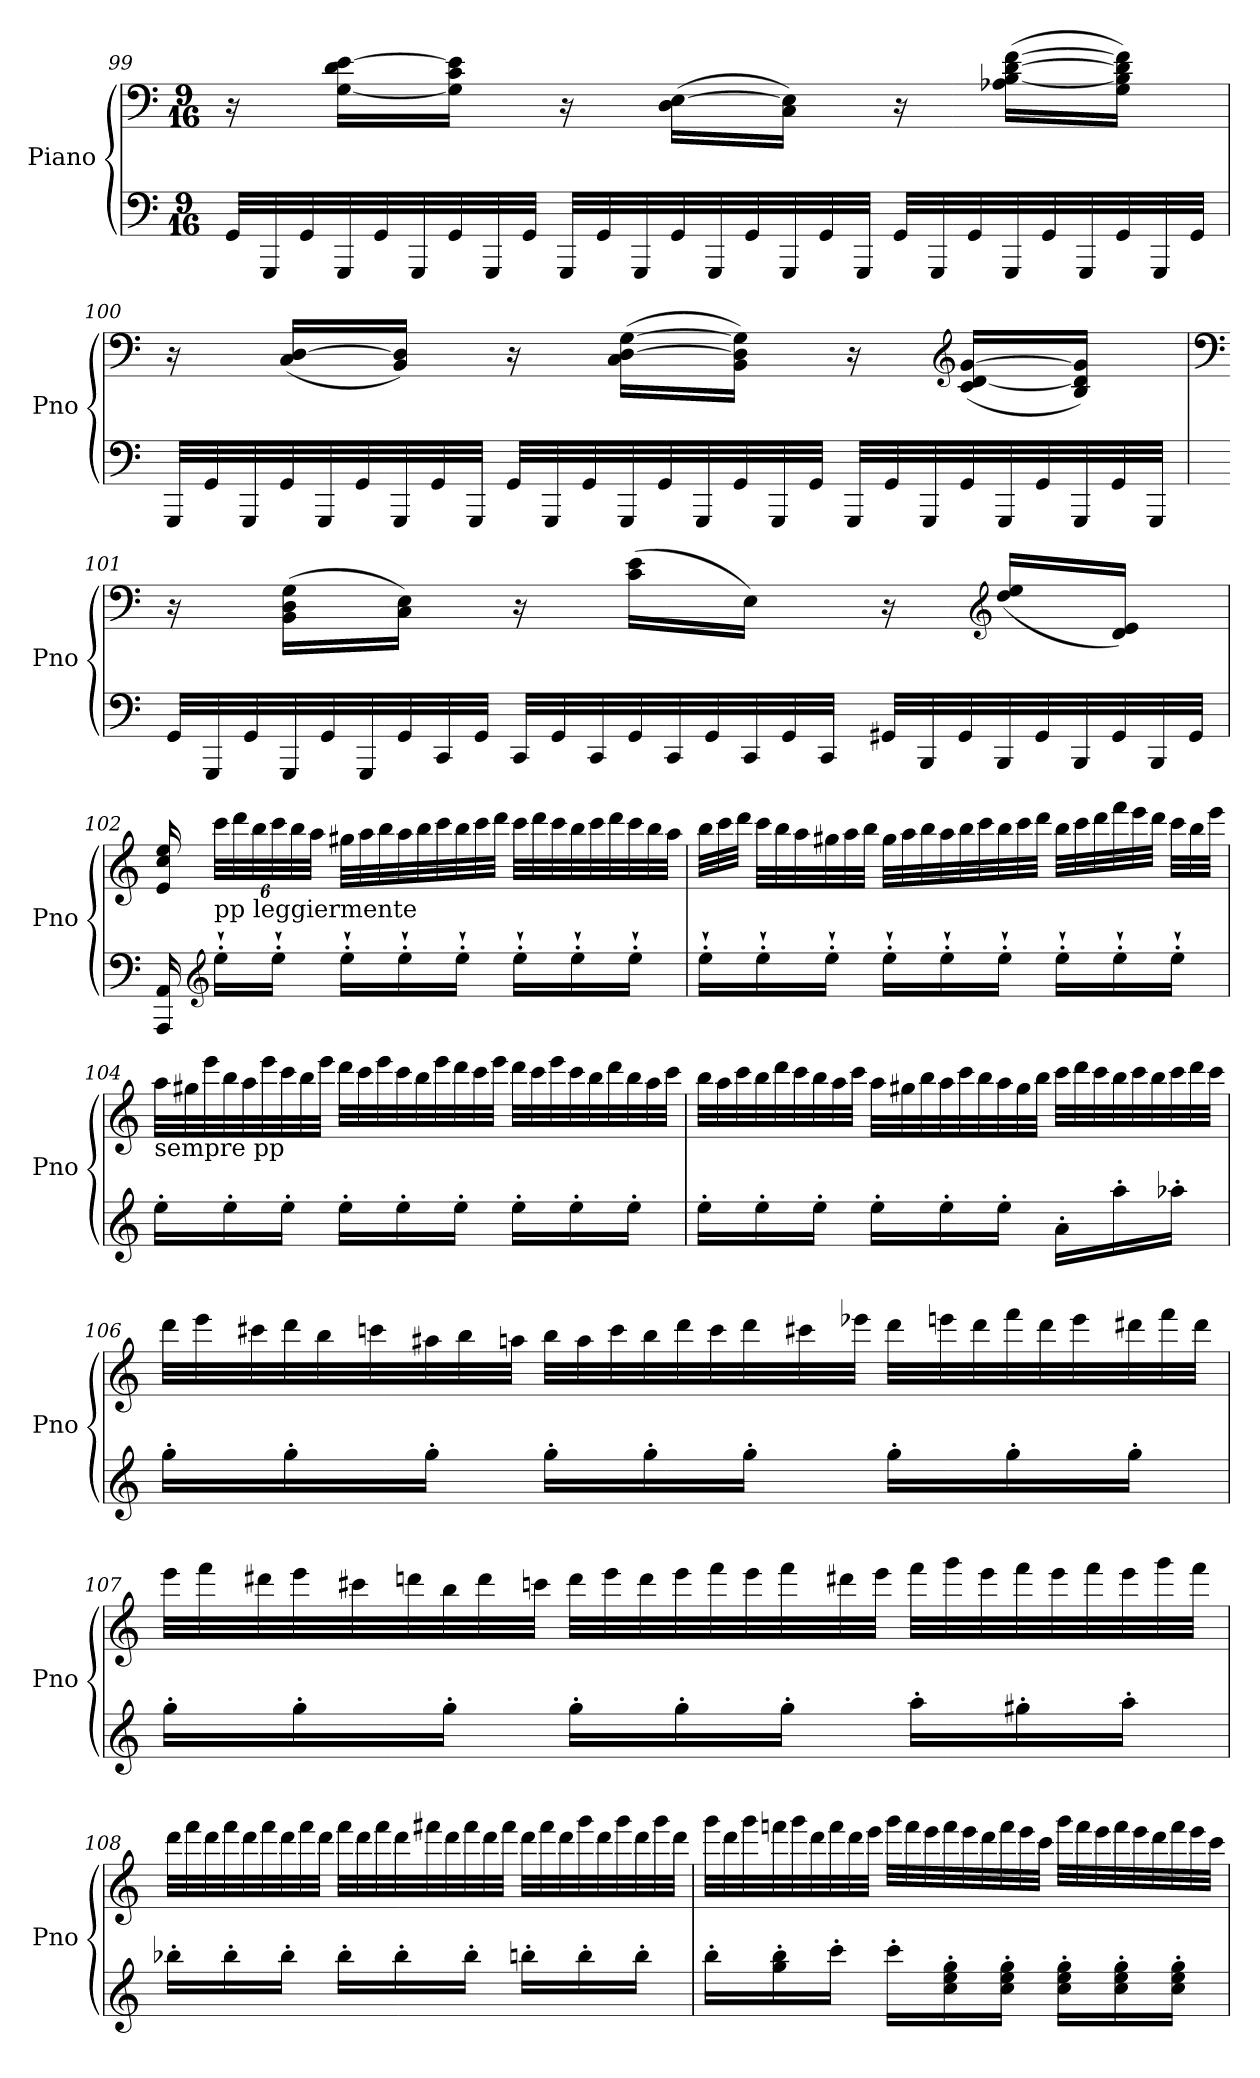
**kern	**kern
*part1	*part1
*staff2	*staff1
*I"Piano	*
*I'Pno	*
!!LO:PB:g=z
*clefF4	*clefF4
*k[]	*k[]
*M9/16	*M9/16
*Xtuplet	*
=99	=99
48GG/LLL	16r
48GGG/	.
48GG/	.
48GGG/	[16G\ 16d\ [16e\LL
48GG/	.
48GGG/	.
48GG/	16G\] 16c\ 16e\]JJ
48GGG/	.
48GG/JJJ	.
48GGG/LLL	16r
48GG/	.
48GGG/	.
48GG/	(<16D\ [16E\LL
48GGG/	.
48GG/	.
48GGG/	16C\ 16E\]JJ)
48GG/	.
48GGG/JJJ	.
48GG/LLL	16r
48GGG/	.
48GG/	.
48GGG/	(<16A-X\ [16B\ [16d\ [16f\LL
48GG/	.
48GGG/	.
48GG/	16G\ 16B\] 16d\] 16f\]JJ)
48GGG/	.
48GG/JJJ	.
!!LO:LB:g=z
=100	=100
48GGG/LLL	16r
48GG/	.
48GGG/	.
48GG/	(>16C/ [16D/LL
48GGG/	.
48GG/	.
48GGG/	16BB/ 16D/]JJ)
48GG/	.
48GGG/JJJ	.
48GG/LLL	16r
48GGG/	.
48GG/	.
48GGG/	(<16C\ [16D\ [16G\LL
48GG/	.
48GGG/	.
48GG/	16BB\ 16D\] 16G\]JJ)
48GGG/	.
48GG/JJJ	.
48GGG/LLL	16r
48GG/	.
48GGG/	.
*	*clefG2
48GG/	(>16c/ [16d/ [16g/LL
48GGG/	.
48GG/	.
48GGG/	16B/ 16d/] 16g/]JJ)
48GG/	.
48GGG/JJJ	.
!!LO:LB:g=z
=101	=101
*	*clefF4
48GG/LLL	16r
48GGG/	.
48GG/	.
48GGG/	(>16BB\ 16D\ 16G\LL
48GG/	.
48GGG/	.
48GG/	16C\ 16E\JJ)
48CC/	.
48GG/JJJ	.
48CC/LLL	16r
48GG/	.
48CC/	.
48GG/	(>16c\ 16e\LL
48CC/	.
48GG/	.
48CC/	16E\JJ)
48GG/	.
48CC/JJJ	.
48GG#X/LLL	16r
48BBB/	.
48GG#/	.
*	*clefG2
48BBB/	(<16dd/ 16ee/LL
48GG#/	.
48BBB/	.
48GG#/	16d/ 16e/JJ)
48BBB/	.
48GG#/JJJ	.
!!LO:LB:g=z
=102	=102
16AAA/ 16AA/	16e/ 16cc/ 16ee/
*clefG2	*
*	*Xbrackettup
!	!LO:TX:b:t=pp leggiermente
16ee'`\LL	48ccc\LLL
.	48ddd\
.	48bb\
16ee'`\JJ	48ccc\
.	48bb\
.	48aa\JJJ
*	*Xtuplet
16ee'`\LL	48gg#X\LLL
.	48aa\
.	48bb\
16ee'`\	48aa\
.	48bb\
.	48ccc\
16ee'`\JJ	48bb\
.	48ccc\
.	48ddd\JJJ
16ee'`\LL	48ccc\LLL
.	48ddd\
.	48ccc\
16ee'`\	48bb\
.	48ccc\
.	48ddd\
16ee'`\JJ	48ccc\
.	48bb\
.	48aa\JJJ
!!LO:LB:g=z
=103	=103
16ee'`\LL	48bb\LLL
.	48ccc\
.	48ddd\JJJ
16ee'`\	48ccc\LLL
.	48bb\
.	48aa\
16ee'`\JJ	48gg#X\
.	48aa\
.	48bb\JJJ
16ee'`\LL	48gg#\LLL
.	48aa\
.	48bb\
16ee'`\	48aa\
.	48bb\
.	48ccc\
16ee'`\JJ	48bb\
.	48ccc\
.	48ddd\JJJ
16ee'`\LL	48bb\LLL
.	48ccc\
.	48ddd\
16ee'`\	48fff\
.	48eee\
.	48ddd\JJJ
16ee'`\JJ	48ccc\LLL
.	48bb\
.	48eee\JJJ
!!LO:LB:g=z
=104	=104
!	!LO:TX:b:t=sempre pp
16ee'\LL	48aa\LLL
.	48gg#X\
.	48eee\
16ee'\	48bb\
.	48aa\
.	48eee\
16ee'\JJ	48ccc\
.	48bb\
.	48eee\JJJ
16ee'\LL	48ddd\LLL
.	48ccc\
.	48eee\
16ee'\	48ccc\
.	48bb\
.	48eee\
16ee'\JJ	48ddd\
.	48ccc\
.	48eee\JJJ
16ee'\LL	48ddd\LLL
.	48ccc\
.	48eee\
16ee'\	48ccc\
.	48bb\
.	48ddd\
16ee'\JJ	48bb\
.	48aa\
.	48ccc\JJJ
!!LO:PB:g=z
=105	=105
16ee'\LL	48bb\LLL
.	48aa\
.	48ccc\
16ee'\	48bb\
.	48ddd\
.	48ccc\
16ee'\JJ	48bb\
.	48aa\
.	48ccc\JJJ
16ee'\LL	48aa\LLL
.	48gg#X\
.	48bb\
16ee'\	48aa\
.	48ccc\
.	48bb\
16ee'\JJ	48aa\
.	48gg#\
.	48bb\JJJ
16a'\LL	48ccc\LLL
.	48ddd\
.	48ccc\
16aa'\	48bb\
.	48ccc\
.	48bb\
16aa-X'\JJ	48ccc\
.	48ddd\
.	48ccc\JJJ
!!LO:LB:g=z
=106	=106
16gg'\LL	48ddd\LLL
.	48eee\
.	48ccc#X\
16gg'\	48ddd\
.	48bb\
.	48cccn\
16gg'\JJ	48aa#X\
.	48bb\
.	48aan\JJJ
16gg'\LL	48bb\LLL
.	48aa\
.	48ccc\
16gg'\	48bb\
.	48ddd\
.	48ccc\
16gg'\JJ	48ddd\
.	48ccc#X\
.	48eee-X\JJJ
16gg'\LL	48ddd\LLL
.	48eeen\
.	48ddd\
16gg'\	48fff\
.	48ddd\
.	48eee\
16gg'\JJ	48ddd#X\
.	48fff\
.	48ddd#\JJJ
!!LO:LB:g=z
=107	=107
16gg'\LL	48eee\LLL
.	48fff\
.	48ddd#X\
16gg'\	48eee\
.	48ccc#X\
.	48dddn\
16gg'\JJ	48bb\
.	48ddd\
.	48cccn\JJJ
16gg'\LL	48ddd\LLL
.	48eee\
.	48ddd\
16gg'\	48eee\
.	48fff\
.	48eee\
16gg'\JJ	48fff\
.	48ddd#X\
.	48eee\JJJ
16aa'\LL	48fff\LLL
.	48ggg\
.	48eee\
16gg#X'\	48fff\
.	48eee\
.	48fff\
16aa'\JJ	48eee\
.	48ggg\
.	48fff\JJJ
!!LO:LB:g=z
=108	=108
16bb-X'\LL	48ddd\LLL
.	48fff\
.	48ddd\
16bb-'\	48fff\
.	48ddd\
.	48fff\
16bb-'\JJ	48ddd\
.	48fff\
.	48ddd\JJJ
16bb-'\LL	48fff\LLL
.	48ddd\
.	48fff\
16bb-'\	48ddd\
.	48fff#X\
.	48ddd\
16bb-'\JJ	48fff#\
.	48ddd\
.	48fff#\JJJ
16bbn'\LL	48ddd\LLL
.	48fff#\
.	48ddd\
16bb'\	48ggg\
.	48ddd\
.	48ggg\
16bb'\JJ	48ddd\
.	48ggg\
.	48ddd\JJJ
!!LO:PB:g=z
=109	=109
16bb'\LL	48ggg\LLL
.	48ddd\
.	48ggg\
16gg\' 16bb\'	48fffn\
.	48ggg\
.	48ddd\
16ccc'\JJ	48fff\
.	48ddd\
.	48eee\JJJ
16ccc'\LL	48ggg\LLL
.	48fff\
.	48eee\
16cc\' 16ee\' 16gg\'	48fff\
.	48eee\
.	48ddd\
16cc\' 16ee\' 16gg\'JJ	48fff\
.	48eee\
.	48ccc\JJJ
16cc\' 16ee\' 16gg\'LL	48ggg\LLL
.	48fff\
.	48eee\
16cc\' 16ee\' 16gg\'	48fff\
.	48eee\
.	48ddd\
16cc\' 16ee\' 16gg\'JJ	48fff\
.	48eee\
.	48ccc\JJJ
=	=
*-	*-
